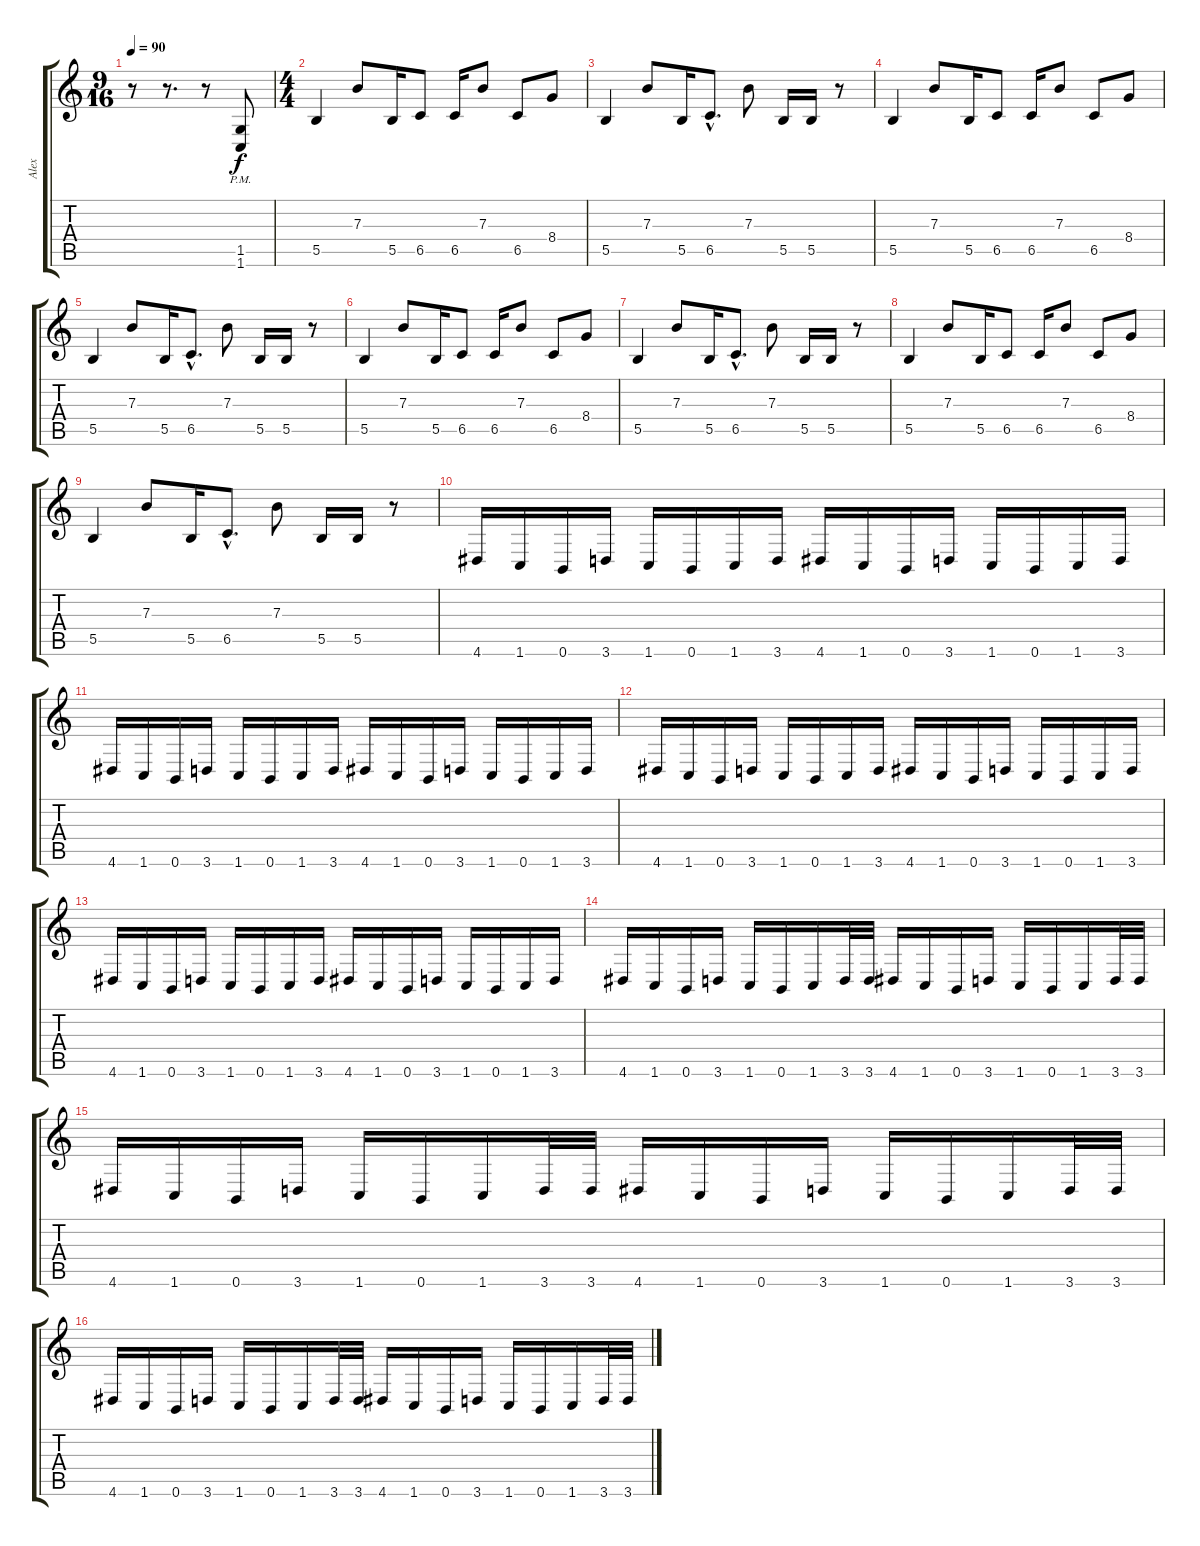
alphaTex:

\track ("Alex" "Alex") {instrument overdrivenguitar}
\staff {score tabs}
\tuning (Db4 Ab3 E3 B2 Gb2 B1) {hide}
\ts (9 16)
\tempo 90
\clef g2
\ks c
r.8{dy f instrument overdrivenguitar} r.8{d} r.8 (1.5{pm} 1.6{pm}).8 |
\ts (4 4)
5.5.4 7.3.8 5.5.16 6.5.8 6.5.16 7.3.8 6.5.8 8.4.8 |
5.5.4 7.3.8 5.5.16 6.5{hac}.8{d} 7.3.8 5.5.16 5.5.16 r.8 |
5.5.4 7.3.8 5.5.16 6.5.8 6.5.16 7.3.8 6.5.8 8.4.8 |
5.5.4 7.3.8 5.5.16 6.5{hac}.8{d} 7.3.8 5.5.16 5.5.16 r.8 |
5.5.4 7.3.8 5.5.16 6.5.8 6.5.16 7.3.8 6.5.8 8.4.8 |
5.5.4 7.3.8 5.5.16 6.5{hac}.8{d} 7.3.8 5.5.16 5.5.16 r.8 |
5.5.4 7.3.8 5.5.16 6.5.8 6.5.16 7.3.8 6.5.8 8.4.8 |
5.5.4 7.3.8 5.5.16 6.5{hac}.8{d} 7.3.8 5.5.16 5.5.16 r.8 |
4.6.16 1.6.16 0.6.16 3.6.16 1.6.16 0.6.16 1.6.16 3.6.16 4.6.16 1.6.16 0.6.16 3.6.16 1.6.16 0.6.16 1.6.16 3.6.16 |
4.6.16 1.6.16 0.6.16 3.6.16 1.6.16 0.6.16 1.6.16 3.6.16 4.6.16 1.6.16 0.6.16 3.6.16 1.6.16 0.6.16 1.6.16 3.6.16 |
4.6.16 1.6.16 0.6.16 3.6.16 1.6.16 0.6.16 1.6.16 3.6.16 4.6.16 1.6.16 0.6.16 3.6.16 1.6.16 0.6.16 1.6.16 3.6.16 |
4.6.16 1.6.16 0.6.16 3.6.16 1.6.16 0.6.16 1.6.16 3.6.16 4.6.16 1.6.16 0.6.16 3.6.16 1.6.16 0.6.16 1.6.16 3.6.16 |
4.6.16 1.6.16 0.6.16 3.6.16 1.6.16 0.6.16 1.6.16 3.6.32 3.6.32 4.6.16 1.6.16 0.6.16 3.6.16 1.6.16 0.6.16 1.6.16 3.6.32 3.6.32 |
4.6.16 1.6.16 0.6.16 3.6.16 1.6.16 0.6.16 1.6.16 3.6.32 3.6.32 4.6.16 1.6.16 0.6.16 3.6.16 1.6.16 0.6.16 1.6.16 3.6.32 3.6.32 |
4.6.16 1.6.16 0.6.16 3.6.16 1.6.16 0.6.16 1.6.16 3.6.32 3.6.32 4.6.16 1.6.16 0.6.16 3.6.16 1.6.16 0.6.16 1.6.16 3.6.32 3.6.32
